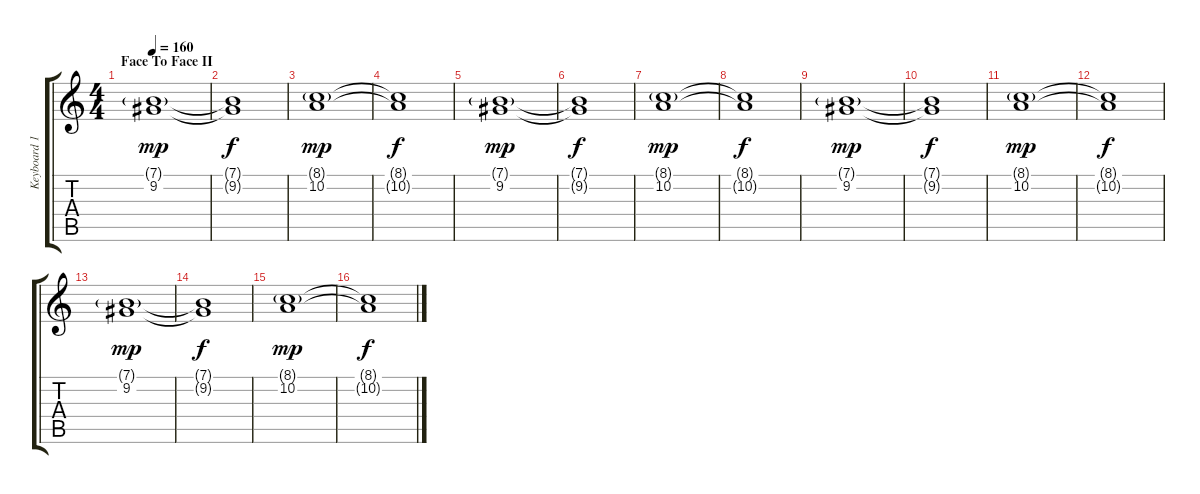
\track ("Keyboard 1" "Keyboard 1") {instrument stringensemble1}
\staff {score tabs}
\tuning (E4 B3 G3 D3 A2 E2) {hide}
\ts (4 4)
\section ("" "Face To Face II")
\tempo 160
\clef g2
\ks c
(7.1{g} 9.2).1{dy mp} |
(7.1{t} 9.2{t}).1{dy f} |
(8.1{g} 10.2).1{dy mp} |
(8.1{t} 10.2{t}).1{dy f} |
(7.1{g} 9.2).1{dy mp} |
(7.1{t} 9.2{t}).1{dy f} |
(8.1{g} 10.2).1{dy mp} |
(8.1{t} 10.2{t}).1{dy f} |
(7.1{g} 9.2).1{dy mp} |
(7.1{t} 9.2{t}).1{dy f} |
(8.1{g} 10.2).1{dy mp} |
(8.1{t} 10.2{t}).1{dy f} |
(7.1{g} 9.2).1{dy mp} |
(7.1{t} 9.2{t}).1{dy f} |
(8.1{g} 10.2).1{dy mp} |
(8.1{t} 10.2{t}).1{dy f}
